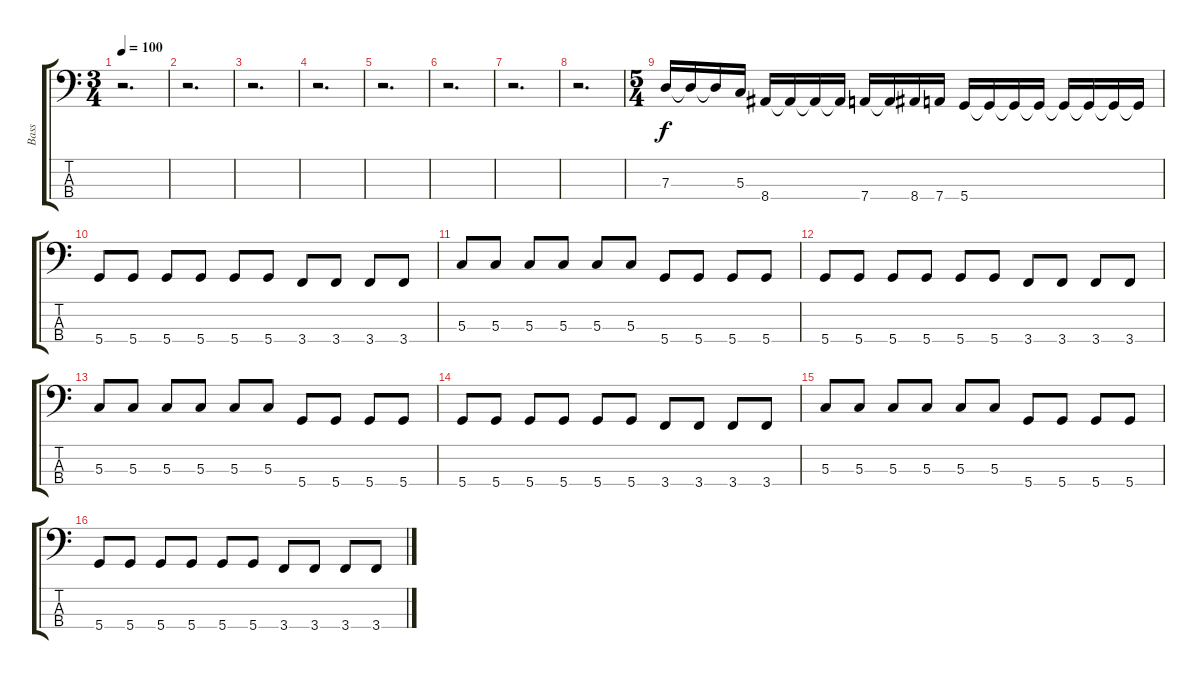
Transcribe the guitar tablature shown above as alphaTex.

\track ("Bass" "Bass") {instrument electricbassfinger}
\staff {score tabs}
\tuning (F2 C2 G1 D1) {hide}
\ts (3 4)
\tempo 100
\clef f4
\ks c
r.2{d dy f} |
r.2{d} |
r.2{d} |
r.2{d} |
r.2{d} |
r.2{d} |
r.2{d} |
r.2{d} |
\ts (5 4)
7.3.16 7.3{t}.16 7.3{t}.16 5.3.16 8.4.16 8.4{t}.16 8.4{t}.16 8.4{t}.16 7.4.16 7.4{t}.16 8.4.16 7.4.16 5.4.16 5.4{t}.16 5.4{t}.16 5.4{t}.16 5.4{t}.16 5.4{t}.16 5.4{t}.16 5.4{t}.16 |
5.4.8 5.4.8 5.4.8 5.4.8 5.4.8 5.4.8 3.4.8 3.4.8 3.4.8 3.4.8 |
5.3.8 5.3.8 5.3.8 5.3.8 5.3.8 5.3.8 5.4.8 5.4.8 5.4.8 5.4.8 |
5.4.8 5.4.8 5.4.8 5.4.8 5.4.8 5.4.8 3.4.8 3.4.8 3.4.8 3.4.8 |
5.3.8 5.3.8 5.3.8 5.3.8 5.3.8 5.3.8 5.4.8 5.4.8 5.4.8 5.4.8 |
5.4.8 5.4.8 5.4.8 5.4.8 5.4.8 5.4.8 3.4.8 3.4.8 3.4.8 3.4.8 |
5.3.8 5.3.8 5.3.8 5.3.8 5.3.8 5.3.8 5.4.8 5.4.8 5.4.8 5.4.8 |
5.4.8 5.4.8 5.4.8 5.4.8 5.4.8 5.4.8 3.4.8 3.4.8 3.4.8 3.4.8
